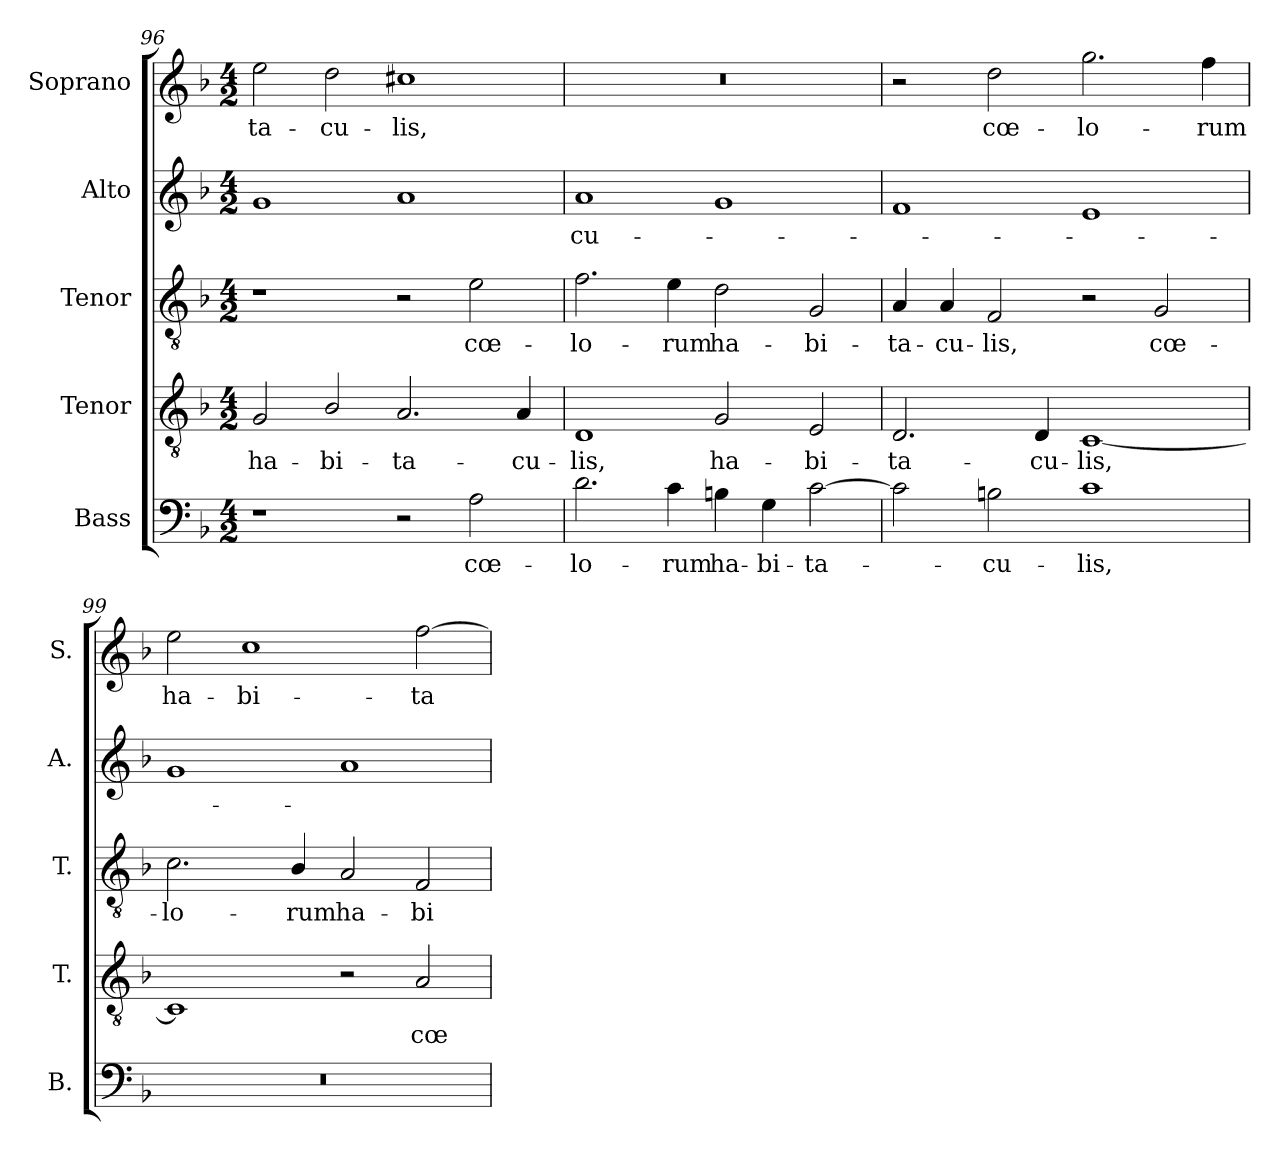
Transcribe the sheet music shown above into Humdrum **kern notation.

**kern	**text	**kern	**text	**kern	**text	**kern	**text	**kern	**text
*part5	*part5	*part4	*part4	*part3	*part3	*part2	*part2	*part1	*part1
*staff5	*staff5	*staff4	*staff4	*staff3	*staff3	*staff2	*staff2	*staff1	*staff1
*I"Bass	*	*I"Tenor	*	*I"Tenor	*	*I"Alto	*	*I"Soprano	*
*I'B.	*	*I'T.	*	*I'T.	*	*I'A.	*	*I'S.	*
*clefF4	*	*clefGv2	*	*clefGv2	*	*clefG2	*	*clefG2	*
*	*	*ITrd7c12	*	*ITrd7c12	*	*	*	*	*
*k[b-]	*	*k[b-]	*	*k[b-]	*	*k[b-]	*	*k[b-]	*
*F:	*	*F:	*	*F:	*	*F:	*	*F:	*
*M4/2	*	*M4/2	*	*M4/2	*	*M4/2	*	*M4/2	*
=96	=96	=96	=96	=96	=96	=96	=96	=96	=96
!	!	!	!LO:LY:b:color=#000000	!	!	!	!	!	!
!	!	!	!	!	!	!	!	!	!LO:LY:b:color=#000000
1r	.	2GGi/	ha-	1r	.	1gi	.	2eei\	-ta-
!	!	!	!LO:LY:b:color=#000000	!	!	!	!	!	!
!	!	!	!	!	!	!	!	!	!LO:LY:b:color=#000000
.	.	2BB-i/	-bi-	.	.	.	.	2ddi\	-cu-
!	!	!	!LO:LY:b:color=#000000	!	!	!	!	!	!
!	!	!	!	!	!	!	!	!	!LO:LY:b:color=#000000
2r	.	2.AAi/	-ta-	2r	.	1ai	.	1cc#Xi	-lis,
!	!LO:LY:b:color=#000000	!	!	!	!	!	!	!	!
!	!	!	!	!	!LO:LY:b:color=#000000	!	!	!	!
2Ai\	cœ-	.	.	2Ei\	cœ-	.	.	.	.
!	!	!	!LO:LY:b:color=#000000	!	!	!	!	!	!
.	.	4AAi/	-cu-	.	.	.	.	.	.
!!LO:LB:g=z
=97	=97	=97	=97	=97	=97	=97	=97	=97	=97
!	!LO:LY:b:color=#000000	!	!	!	!	!	!	!	!
!	!	!	!LO:LY:b:color=#000000	!	!	!	!	!	!
!	!	!	!	!	!LO:LY:b:color=#000000	!	!	!	!
!	!	!	!	!	!	!	!LO:LY:b:color=#000000	!LO:N:vis=1	!
2.di\	-lo-	1DDi	-lis,	2.Fi\	-lo-	1ai	-cu-	0r	.
!	!LO:LY:b:color=#000000	!	!	!	!	!	!	!	!
!	!	!	!	!	!LO:LY:b:color=#000000	!	!	!	!
4ci\	-rum	.	.	4Ei\	-rum	.	.	.	.
!	!LO:LY:b:color=#000000	!	!	!	!	!	!	!	!
!	!	!	!LO:LY:b:color=#000000	!	!	!	!	!	!
!	!	!	!	!	!LO:LY:b:color=#000000	!	!	!	!
4Bni\	ha-	2GGi/	ha-	2Di\	ha-	1gi	.	.	.
!	!LO:LY:b:color=#000000	!	!	!	!	!	!	!	!
4Gi\	-bi-	.	.	.	.	.	.	.	.
!	!LO:LY:b:color=#000000	!	!	!	!	!	!	!	!
!	!	!	!LO:LY:b:color=#000000	!	!	!	!	!	!
!	!	!	!	!	!LO:LY:b:color=#000000	!	!	!	!
[2ci\	-ta-	2EEi/	-bi-	2GGi/	-bi-	.	.	.	.
=98	=98	=98	=98	=98	=98	=98	=98	=98	=98
!	!	!	!LO:LY:b:color=#000000	!	!	!	!	!	!
!	!	!	!	!	!LO:LY:b:color=#000000	!	!	!	!
2ci\]	.	2.DDi/	-ta-	4AAi/	-ta-	1fi	.	2r	.
!	!	!	!	!	!LO:LY:b:color=#000000	!	!	!	!
.	.	.	.	4AAi/	-cu-	.	.	.	.
!	!LO:LY:b:color=#000000	!	!	!	!	!	!	!	!
!	!	!	!	!	!LO:LY:b:color=#000000	!	!	!	!
!	!	!	!	!	!	!	!	!	!LO:LY:b:color=#000000
2Bni\	-cu-	.	.	2FFi/	-lis,	.	.	2ddi\	cœ-
!	!	!	!LO:LY:b:color=#000000	!	!	!	!	!	!
.	.	4DDi/	-cu-	.	.	.	.	.	.
!	!LO:LY:b:color=#000000	!	!	!	!	!	!	!	!
!	!	!	!LO:LY:b:color=#000000	!	!	!	!	!	!
!	!	!	!	!	!	!	!	!	!LO:LY:b:color=#000000
1ci	-lis,	[1CCi	-lis,	2r	.	1ei	.	2.ggi\	-lo-
!	!	!	!	!	!LO:LY:b:color=#000000	!	!	!	!
.	.	.	.	2GGi/	cœ-	.	.	.	.
!	!	!	!	!	!	!	!	!	!LO:LY:b:color=#000000
.	.	.	.	.	.	.	.	4ffi\	-rum
=99	=99	=99	=99	=99	=99	=99	=99	=99	=99
!LO:N:vis=1	!	!	!	!	!	!	!	!	!
!	!	!	!	!	!LO:LY:b:color=#000000	!	!	!	!
!	!	!	!	!	!	!	!	!	!LO:LY:b:color=#000000
0r	.	1CCi]	.	2.Ci\	-lo-	1gi	.	2eei\	ha-
!	!	!	!	!	!	!	!	!	!LO:LY:b:color=#000000
.	.	.	.	.	.	.	.	1cci	-bi-
!	!	!	!	!	!LO:LY:b:color=#000000	!	!	!	!
.	.	.	.	4BB-i/	-rum	.	.	.	.
!	!	!	!	!	!LO:LY:b:color=#000000	!	!	!	!
.	.	2r	.	2AAi/	ha-	1ai	.	.	.
!	!	!	!LO:LY:b:color=#000000	!	!	!	!	!	!
!	!	!	!	!	!LO:LY:b:color=#000000	!	!	!	!
!	!	!	!	!	!	!	!	!	!LO:LY:b:color=#000000
.	.	2AAi/	cœ-	2FFi/	-bi-	.	.	[2ffi\	-ta-
=	=	=	=	=	=	=	=	=	=
*-	*-	*-	*-	*-	*-	*-	*-	*-	*-
